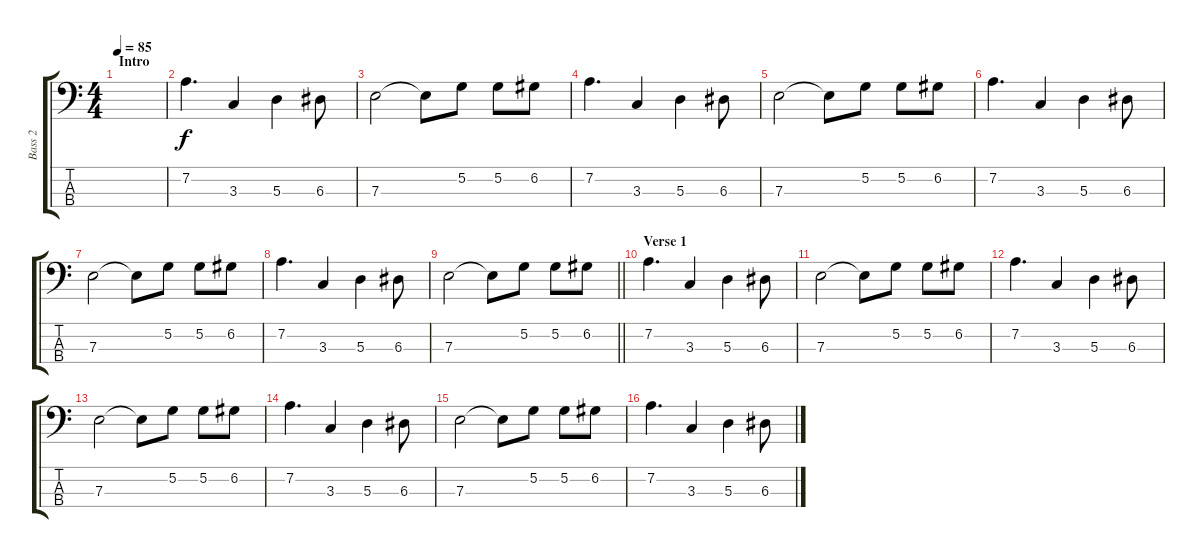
\track ("Bass 2" "Bass 2") {instrument electricbassfinger}
\staff {score tabs}
\tuning (G2 D2 A1 E1) {hide}
\ts (4 4)
\section ("" "Intro")
\tempo 85
\clef f4
\ks c
|
7.2.4{d} 3.3.4 5.3.4 6.3.8 |
7.3.2 7.3{t}.8 5.2.8 5.2.8 6.2.8 |
7.2.4{d} 3.3.4 5.3.4 6.3.8 |
7.3.2 7.3{t}.8 5.2.8 5.2.8 6.2.8 |
7.2.4{d} 3.3.4 5.3.4 6.3.8 |
7.3.2 7.3{t}.8 5.2.8 5.2.8 6.2.8 |
7.2.4{d} 3.3.4 5.3.4 6.3.8 |
\barLineRight lightlight
7.3.2 7.3{t}.8 5.2.8 5.2.8 6.2.8 |
\section ("" "Verse 1")
7.2.4{d} 3.3.4 5.3.4 6.3.8 |
7.3.2 7.3{t}.8 5.2.8 5.2.8 6.2.8 |
7.2.4{d} 3.3.4 5.3.4 6.3.8 |
7.3.2 7.3{t}.8 5.2.8 5.2.8 6.2.8 |
7.2.4{d} 3.3.4 5.3.4 6.3.8 |
7.3.2 7.3{t}.8 5.2.8 5.2.8 6.2.8 |
7.2.4{d} 3.3.4 5.3.4 6.3.8
